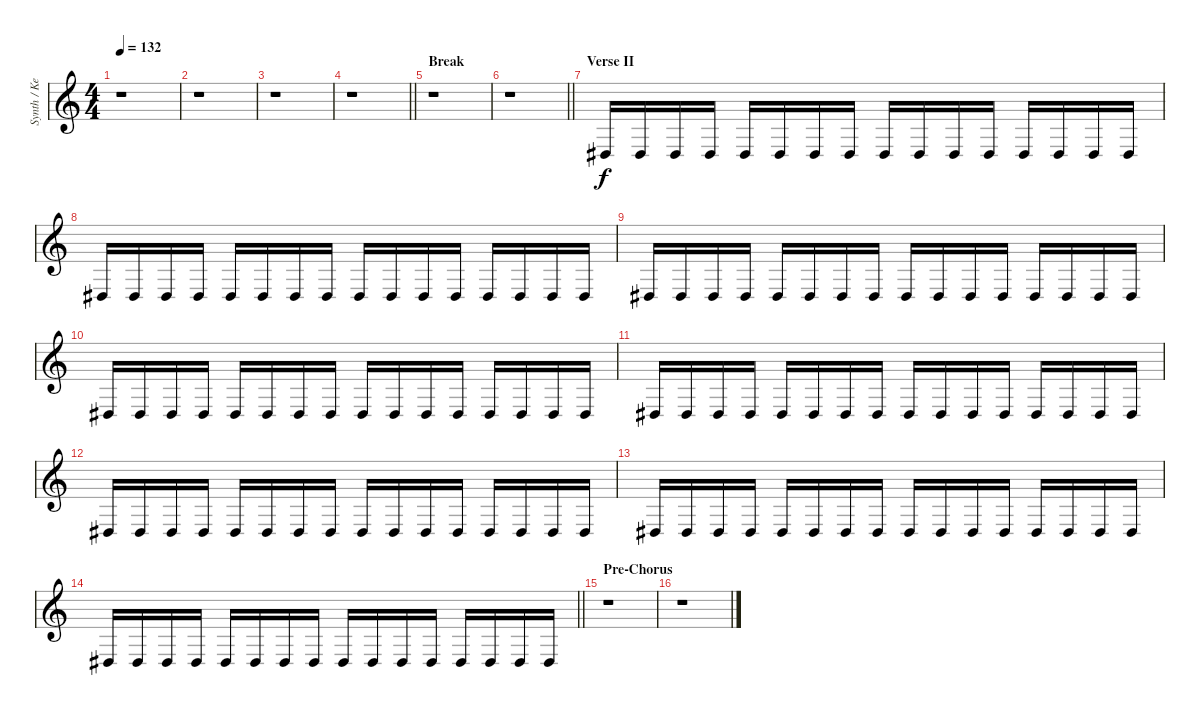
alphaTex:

\track ("Synth / Keyboard II" "Synth / Ke") {instrument synthbass1}
\staff {score}
\tuning (Eb4 Bb3 Gb3 Db3 Ab2 Eb2) {hide}
\ts (4 4)
\tempo 132
\clef g2
\ks c
r.1{dy f} |
r.1 |
r.1 |
\barLineRight lightlight
r.1 |
\section ("" "Break")
r.1 |
\barLineRight lightlight
r.1 |
\section ("" "Verse II")
0.6.16 0.6.16 0.6.16 0.6.16 0.6.16 0.6.16 0.6.16 0.6.16 0.6.16 0.6.16 0.6.16 0.6.16 0.6.16 0.6.16 0.6.16 0.6.16 |
0.6.16 0.6.16 0.6.16 0.6.16 0.6.16 0.6.16 0.6.16 0.6.16 0.6.16 0.6.16 0.6.16 0.6.16 0.6.16 0.6.16 0.6.16 0.6.16 |
0.6.16 0.6.16 0.6.16 0.6.16 0.6.16 0.6.16 0.6.16 0.6.16 0.6.16 0.6.16 0.6.16 0.6.16 0.6.16 0.6.16 0.6.16 0.6.16 |
0.6.16 0.6.16 0.6.16 0.6.16 0.6.16 0.6.16 0.6.16 0.6.16 0.6.16 0.6.16 0.6.16 0.6.16 0.6.16 0.6.16 0.6.16 0.6.16 |
0.6.16 0.6.16 0.6.16 0.6.16 0.6.16 0.6.16 0.6.16 0.6.16 0.6.16 0.6.16 0.6.16 0.6.16 0.6.16 0.6.16 0.6.16 0.6.16 |
0.6.16 0.6.16 0.6.16 0.6.16 0.6.16 0.6.16 0.6.16 0.6.16 0.6.16 0.6.16 0.6.16 0.6.16 0.6.16 0.6.16 0.6.16 0.6.16 |
0.6.16 0.6.16 0.6.16 0.6.16 0.6.16 0.6.16 0.6.16 0.6.16 0.6.16 0.6.16 0.6.16 0.6.16 0.6.16 0.6.16 0.6.16 0.6.16 |
\barLineRight lightlight
0.6.16 0.6.16 0.6.16 0.6.16 0.6.16 0.6.16 0.6.16 0.6.16 0.6.16 0.6.16 0.6.16 0.6.16 0.6.16 0.6.16 0.6.16 0.6.16 |
\section ("" "Pre-Chorus")
r.1 |
r.1
